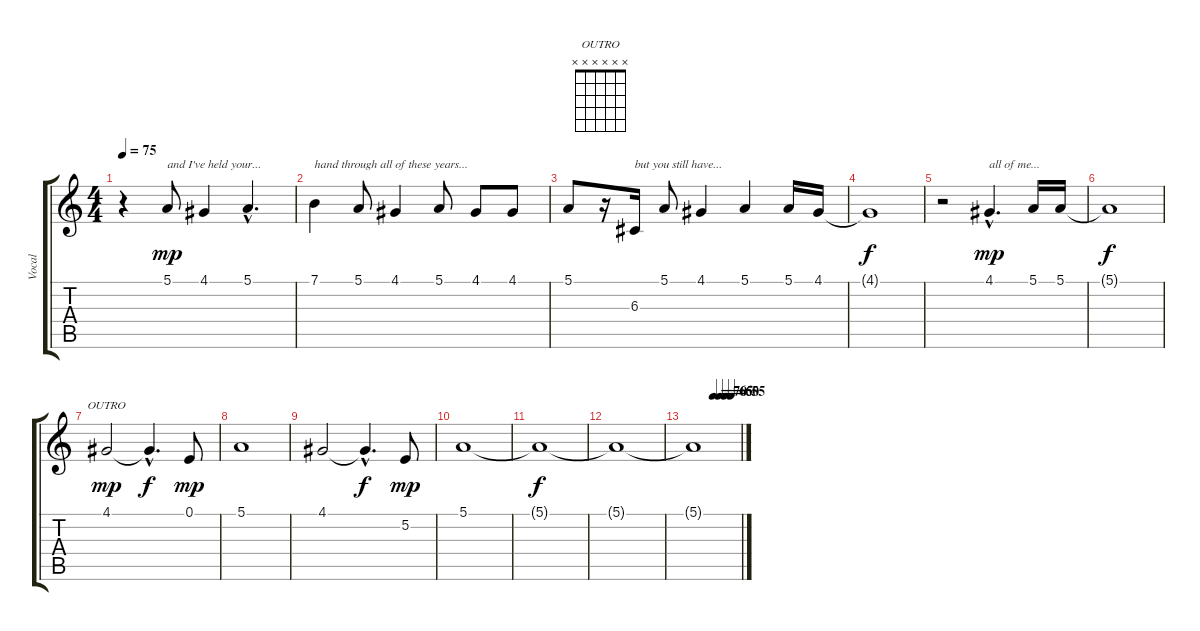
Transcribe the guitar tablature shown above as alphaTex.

\track ("Vocal" "Vocal") {instrument acousticgrandpiano}
\staff {score tabs}
\tuning (E4 B3 G3 D3 A2 E2) {hide}
\chord ("OUTRO" x x x x x x)
\ts (4 4)
\tempo 75
\clef g2
\ks c
r.4{dy mp} 5.1.8{txt "and I've held your..."} 4.1.4 5.1{hac}.4{d} |
7.1.4{txt "hand through all of these years..."} 5.1.8 4.1.4 5.1.8 4.1.8 4.1.8 |
5.1.8 r.16 6.3.16{txt "but you still have..."} 5.1.8 4.1.4 5.1.4 5.1.16 4.1.16 |
4.1{t}.1{dy f} |
r.2 4.1{hac}.4{d txt "all of me..." dy mp} 5.1.16 5.1.16 |
5.1{t}.1{dy f} |
4.1.2{ch "OUTRO" dy mp} 4.1{hac t}.4{d dy f} 0.1.8{dy mp} |
5.1.1 |
4.1.2 4.1{hac t}.4{d dy f} 5.2.8{dy mp} |
5.1.1 |
5.1{t}.1{dy f volume 11} |
5.1{t}.1{volume 9} |
\tempo (70 0.4375)
\tempo (65 0.5625)
\tempo (60 0.6875)
\tempo (55 0.8125)
5.1{t}.1{volume 4}
